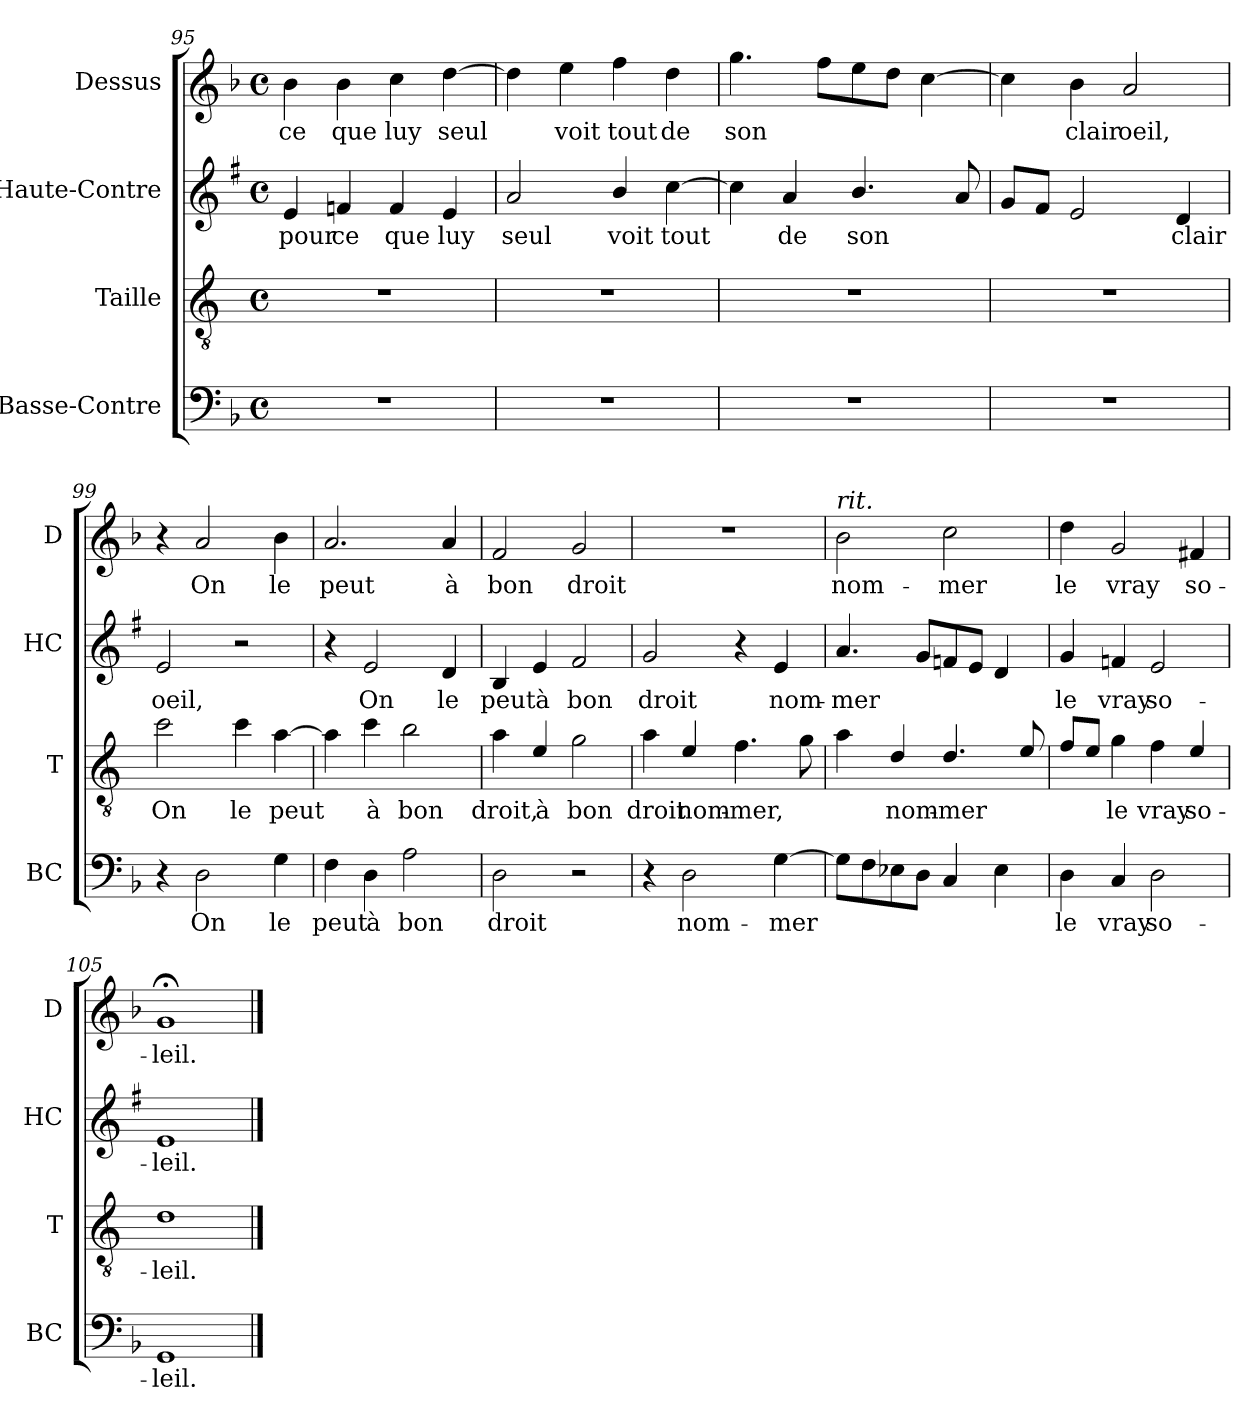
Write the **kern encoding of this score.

**kern	**text	**kern	**text	**kern	**text	**kern	**text
*part4	*part4	*part3	*part3	*part2	*part2	*part1	*part1
*staff4	*staff4	*staff3	*staff3	*staff2	*staff2	*staff1	*staff1
*I"Basse-Contre	*	*I"Taille	*	*I"Haute-Contre	*	*I"Dessus	*
*I'BC	*	*I'T	*	*I'HC	*	*I'D	*
*clefF4	*	*clefGv2	*	*clefG2	*	*clefG2	*
*	*	*ITrd4c7	*	*ITrd1c2	*	*	*
*k[b-]	*	*k[b-]	*	*k[b-]	*	*k[b-]	*
*F:	*	*F:	*	*F:	*	*F:	*
*M4/4	*	*M4/4	*	*M4/4	*	*M4/4	*
*met(c)	*	*met(c)	*	*met(c)	*	*met(c)	*
=95	=95	=95	=95	=95	=95	=95	=95
!	!	!	!	!	!LO:LY:b	!	!LO:LY:b
1r	.	1r	.	4d/	pour	4b-\	ce
!	!	!	!	!	!LO:LY:b	!	!LO:LY:b
.	.	.	.	4e-X/	ce	4b-\	que
!	!	!	!	!	!LO:LY:b	!	!LO:LY:b
.	.	.	.	4e-/	que	4cc\	luy
!	!	!	!	!	!LO:LY:b	!	!LO:LY:b
.	.	.	.	4d/	luy	[4dd\	seul
=96	=96	=96	=96	=96	=96	=96	=96
!	!	!	!	!	!LO:LY:b	!	!
1r	.	1r	.	2g/	seul	4dd\]	.
!	!	!	!	!	!	!	!LO:LY:b
.	.	.	.	.	.	4ee\	voit
!	!	!	!	!	!LO:LY:b	!	!LO:LY:b
.	.	.	.	4a/	voit	4ff\	tout
!	!	!	!	!	!LO:LY:b	!	!LO:LY:b
.	.	.	.	[4b-\	tout	4dd\	de
=97	=97	=97	=97	=97	=97	=97	=97
!	!	!	!	!	!	!	!LO:LY:b
1r	.	1r	.	4b-\]	.	4.gg\	son
!	!	!	!	!	!LO:LY:b	!	!
.	.	.	.	4g/	de	.	.
.	.	.	.	.	.	8ff\L	.
!	!	!	!	!	!LO:LY:b	!	!
.	.	.	.	4.a/	son	8ee\	.
.	.	.	.	.	.	8dd\J	.
.	.	.	.	.	.	[4cc\	.
.	.	.	.	8g/	.	.	.
=98	=98	=98	=98	=98	=98	=98	=98
1r	.	1r	.	8f/L	.	4cc\]	.
.	.	.	.	8e/J	.	.	.
!	!	!	!	!	!	!	!LO:LY:b
.	.	.	.	2d/	.	4b-\	clair
!	!	!	!	!	!	!	!LO:LY:b
.	.	.	.	.	.	2a/	oeil,
!	!	!	!	!	!LO:LY:b	!	!
.	.	.	.	4c/	clair	.	.
!!LO:LB:g=z
=99	=99	=99	=99	=99	=99	=99	=99
!	!	!	!LO:LY:b	!	!LO:LY:b	!	!
4r	.	2f\	On	2d/	oeil,	4r	.
!	!LO:LY:b	!	!	!	!	!	!LO:LY:b
2D\	On	.	.	.	.	2a/	On
!	!	!	!LO:LY:b	!	!	!	!
.	.	4f\	le	2r	.	.	.
!	!LO:LY:b	!	!LO:LY:b	!	!	!	!LO:LY:b
4G\	le	[4d\	peut	.	.	4b-\	le
=100	=100	=100	=100	=100	=100	=100	=100
!	!LO:LY:b	!	!	!	!	!	!LO:LY:b
4F\	peut	4d\]	.	4r	.	2.a/	peut
!	!LO:LY:b	!	!LO:LY:b	!	!LO:LY:b	!	!
4D\	à	4f\	à	2d/	On	.	.
!	!LO:LY:b	!	!LO:LY:b	!	!	!	!
2A\	bon	2e\	bon	.	.	.	.
!	!	!	!	!	!LO:LY:b	!	!LO:LY:b
.	.	.	.	4c/	le	4a/	à
=101	=101	=101	=101	=101	=101	=101	=101
!	!LO:LY:b	!	!LO:LY:b	!	!LO:LY:b	!	!LO:LY:b
2D\	droit	4d\	droit,	4A/	peut	2f/	bon
!	!	!	!LO:LY:b	!	!LO:LY:b	!	!
.	.	4A/	à	4d/	à	.	.
!	!	!	!LO:LY:b	!	!LO:LY:b	!	!LO:LY:b
2r	.	2c\	bon	2e/	bon	2g/	droit
=102	=102	=102	=102	=102	=102	=102	=102
!	!	!	!LO:LY:b	!	!LO:LY:b	!	!
4r	.	4d\	droit	2f/	droit	1r	.
!	!LO:LY:b	!	!LO:LY:b	!	!	!	!
2D\	nom-	4A/	nom-	.	.	.	.
!	!	!	!LO:LY:b	!	!	!	!
.	.	4.B-\	-mer,	4r	.	.	.
!	!LO:LY:b	!	!	!	!LO:LY:b	!	!
[4G\	-mer	.	.	4d/	nom-	.	.
.	.	8c\	.	.	.	.	.
=103	=103	=103	=103	=103	=103	=103	=103
!	!	!	!	!	!	!LO:TX:a:i:t=rit.	!
!	!	!	!	!	!LO:LY:b	!	!LO:LY:b
8G\L]	.	4d\	.	4.g/	-mer	2b-\	nom-
8F\	.	.	.	.	.	.	.
!	!	!	!LO:LY:b	!	!	!	!
8E-X\	.	4G/	nom-	.	.	.	.
8D\J	.	.	.	8f/L	.	.	.
!	!	!	!LO:LY:b	!	!	!	!LO:LY:b
4C/	.	4.G/	-mer	8e-X/	.	2cc\	-mer
.	.	.	.	8d/J	.	.	.
4E-\	.	.	.	4c/	.	.	.
.	.	8A/	.	.	.	.	.
=104	=104	=104	=104	=104	=104	=104	=104
!	!LO:LY:b	!	!	!	!LO:LY:b	!	!LO:LY:b
4D\	le	8B-/L	.	4f/	le	4dd\	le
.	.	8A/J	.	.	.	.	.
!	!LO:LY:b	!	!LO:LY:b	!	!LO:LY:b	!	!LO:LY:b
4C/	vray	4c\	le	4e-X/	vray	2g/	vray
!	!LO:LY:b	!	!LO:LY:b	!	!LO:LY:b	!	!
2D\	so-	4B-\	vray	2d/	so-	.	.
!	!	!	!LO:LY:b	!	!	!	!LO:LY:b
.	.	4A/	so-	.	.	4f#X/	so-
=105	=105	=105	=105	=105	=105	=105	=105
!	!LO:LY:b	!	!LO:LY:b	!	!LO:LY:b	!	!LO:LY:b
1GG	-leil.	1G	-leil.	1d	-leil.	1g;<	-leil.
==	==	==	==	==	==	==	==
*-	*-	*-	*-	*-	*-	*-	*-
